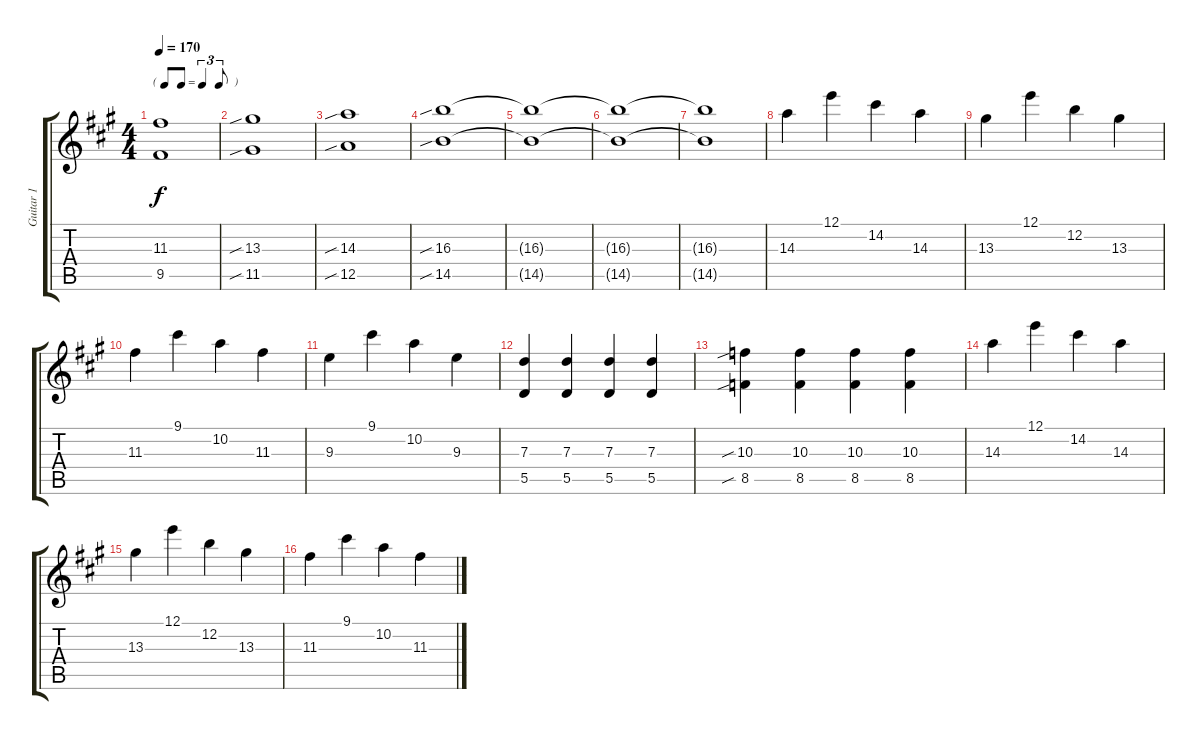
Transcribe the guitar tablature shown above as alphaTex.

\track ("Guitar 1" "Guitar 1") {instrument overdrivenguitar}
\staff {score tabs}
\tuning (E4 B3 G3 D3 A2 E2) {hide}
\ts (4 4)
\tf triplet8th
\tempo 170
\clef g2
\ks a
(11.3 9.5).1{dy f} |
(13.3{sib} 11.5{sib}).1 |
(14.3{sib} 12.5{sib}).1 |
(16.3{sib} 14.5{sib}).1 |
(16.3{t} 14.5{t}).1 |
(16.3{t} 14.5{t}).1 |
(16.3{t} 14.5{t}).1 |
14.3.4{volume 7} 12.1.4 14.2.4 14.3.4 |
13.3.4 12.1.4 12.2.4 13.3.4 |
11.3.4 9.1.4 10.2.4 11.3.4 |
9.3.4 9.1.4 10.2.4 9.3.4 |
(7.3 5.5).4 (7.3 5.5).4 (7.3 5.5).4 (7.3 5.5).4 |
(10.3{sib} 8.5{sib}).4 (10.3 8.5).4 (10.3 8.5).4 (10.3 8.5).4 |
14.3.4{volume 7} 12.1.4 14.2.4 14.3.4 |
13.3.4 12.1.4 12.2.4 13.3.4 |
11.3.4 9.1.4 10.2.4 11.3.4
